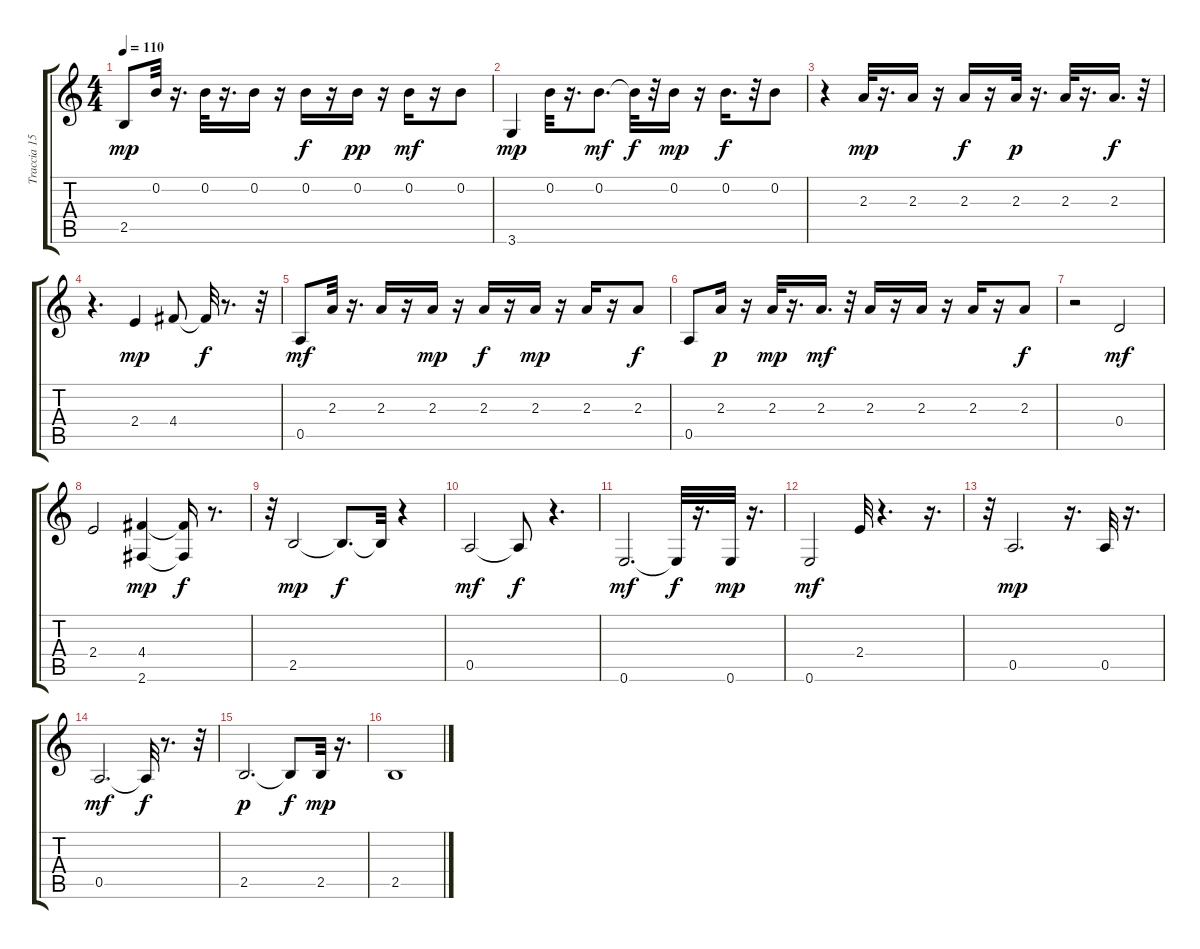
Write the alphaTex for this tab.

\track ("Traccia 15" "Traccia 15") {instrument distortionguitar}
\staff {score tabs}
\tuning (E4 B3 G3 D3 A2 E2) {hide}
\ts (4 4)
\tempo 110
\clef g2
\ks c
2.5.8{dy mp} 0.2.32 r.16{d} 0.2.32 r.16{d} 0.2.16 r.16 0.2.16{dy f} r.16 0.2.16{dy pp} r.16 0.2.16{dy mf} r.16 0.2.8 |
3.6.4{dy mp} 0.2.32 r.16{d} 0.2.8{d dy mf} 0.2{t}.32{dy f} r.32 0.2.16{dy mp} r.16 0.2.16{d dy f} r.32 0.2.8 |
r.4 2.3.32{dy mp} r.16{d} 2.3.16 r.16 2.3.16{dy f} r.16 2.3.32{dy p} r.16{d} 2.3.32 r.16{d} 2.3.16{d dy f} r.32 |
r.4{d} 2.4.4{dy mp} 4.4.8 4.4{t}.32{dy f} r.8{d} r.32 |
0.5.8{dy mf} 2.3.32 r.16{d} 2.3.16 r.16 2.3.16{dy mp} r.16 2.3.16{dy f} r.16 2.3.16{dy mp} r.16 2.3.16 r.16 2.3.8{dy f} |
0.5.8 2.3.16{dy p} r.16 2.3.32{dy mp} r.16{d} 2.3.16{d dy mf} r.32 2.3.16 r.16 2.3.16 r.16 2.3.16 r.16 2.3.8{dy f} |
r.2 0.4.2{dy mf} |
2.4.2 (4.4 2.6).4{dy mp} (4.4{t} 2.6{t}).16{dy f} r.8{d} |
r.32 2.5.2{dy mp} 2.5{t}.8{d dy f} 2.5{t}.32 r.4 |
0.5.2{dy mf} 0.5{t}.8{dy f} r.4{d} |
0.6.2{d dy mf} 0.6{t}.32{dy f} r.16{d} 0.6.32{dy mp} r.16{d} |
0.6.2{dy mf} 2.4.32 r.4{d} r.16{d} |
r.32 0.5.2{d dy mp} r.16{d} 0.5.32 r.16{d} |
0.5.2{d dy mf} 0.5{t}.32{dy f} r.8{d} r.32 |
2.5.2{d dy p} 2.5{t}.8{dy f} 2.5.32{dy mp} r.16{d} |
2.5.1
